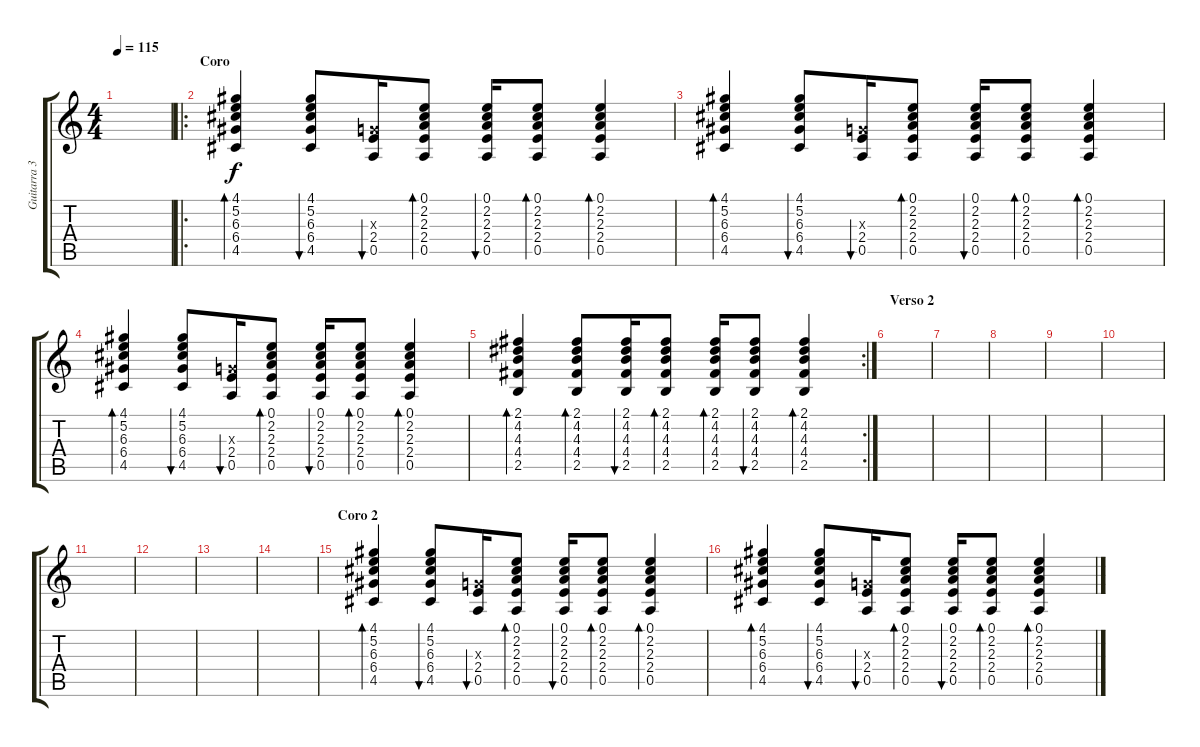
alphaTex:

\track ("Guitarra 3" "Guitarra 3") {instrument acousticguitarsteel}
\staff {score tabs}
\tuning (E4 B3 G3 D3 A2 E2) {hide}
\ts (4 4)
\tempo 115
\clef g2
\ks c
|
\ro
\section ("" "Coro")
(4.1 5.2 6.3 6.4 4.5).4{bd 60} (4.1 5.2 6.3 6.4 4.5).8{bu 60} (0.3{x} 2.4 0.5).16{bu 60} (0.1 2.2 2.3 2.4 0.5).8{bd 60} (0.1 2.2 2.3 2.4 0.5).16{bu 60} (0.1 2.2 2.3 2.4 0.5).8{bd 60} (0.1 2.2 2.3 2.4 0.5).4{bd 60} |
(4.1 5.2 6.3 6.4 4.5).4{bd 60} (4.1 5.2 6.3 6.4 4.5).8{bu 60} (0.3{x} 2.4 0.5).16{bu 60} (0.1 2.2 2.3 2.4 0.5).8{bd 60} (0.1 2.2 2.3 2.4 0.5).16{bu 60} (0.1 2.2 2.3 2.4 0.5).8{bd 60} (0.1 2.2 2.3 2.4 0.5).4{bd 60} |
(4.1 5.2 6.3 6.4 4.5).4{bd 60} (4.1 5.2 6.3 6.4 4.5).8{bu 60} (0.3{x} 2.4 0.5).16{bu 60} (0.1 2.2 2.3 2.4 0.5).8{bd 60} (0.1 2.2 2.3 2.4 0.5).16{bu 60} (0.1 2.2 2.3 2.4 0.5).8{bd 60} (0.1 2.2 2.3 2.4 0.5).4{bd 60} |
\rc 2
(2.1 4.2 4.3 4.4 2.5).4{bd 60} (2.1 4.2 4.3 4.4 2.5).8{bd 60} (2.1 4.2 4.3 4.4 2.5).16{bu 60} (2.1 4.2 4.3 4.4 2.5).8{bd 60} (2.1 4.2 4.3 4.4 2.5).16{bd 60} (2.1 4.2 4.3 4.4 2.5).8{bu 60} (2.1 4.2 4.3 4.4 2.5).4{bd 60} |
\section ("" "Verso 2")
|
|
|
|
|
|
|
|
|
\section ("" "Coro 2")
(4.1 5.2 6.3 6.4 4.5).4{bd 60} (4.1 5.2 6.3 6.4 4.5).8{bu 60} (0.3{x} 2.4 0.5).16{bu 60} (0.1 2.2 2.3 2.4 0.5).8{bd 60} (0.1 2.2 2.3 2.4 0.5).16{bu 60} (0.1 2.2 2.3 2.4 0.5).8{bd 60} (0.1 2.2 2.3 2.4 0.5).4{bd 60} |
(4.1 5.2 6.3 6.4 4.5).4{bd 60} (4.1 5.2 6.3 6.4 4.5).8{bu 60} (0.3{x} 2.4 0.5).16{bu 60} (0.1 2.2 2.3 2.4 0.5).8{bd 60} (0.1 2.2 2.3 2.4 0.5).16{bu 60} (0.1 2.2 2.3 2.4 0.5).8{bd 60} (0.1 2.2 2.3 2.4 0.5).4{bd 60}
